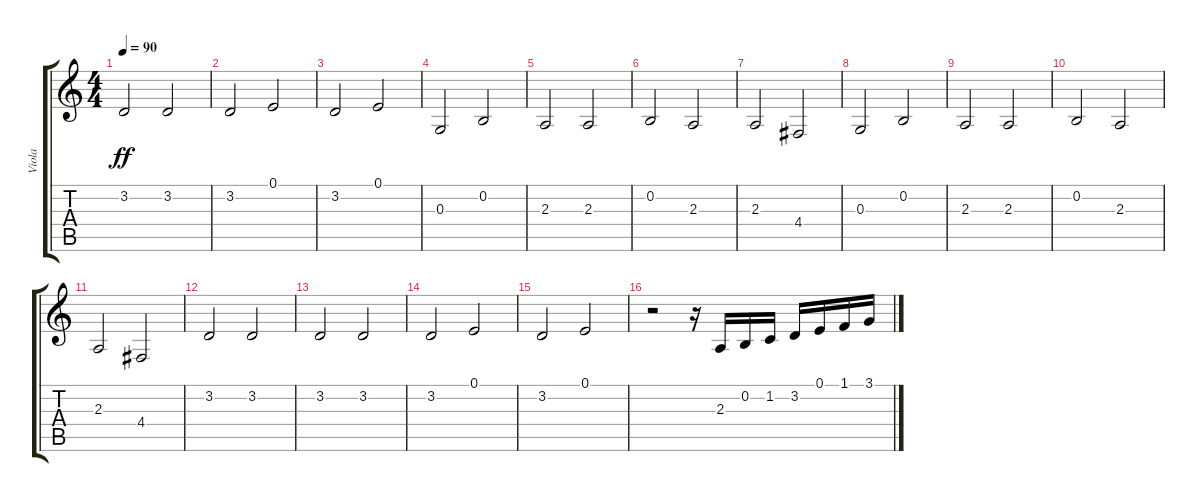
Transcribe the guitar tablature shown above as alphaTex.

\track ("Viola" "Viola") {instrument viola}
\staff {score tabs}
\tuning (E4 B3 G3 D3 A2 E2) {hide}
\ts (4 4)
\tempo 90
\clef g2
\ks c
3.2.2{dy ff} 3.2.2 |
3.2.2 0.1.2 |
3.2.2 0.1.2 |
0.3.2 0.2.2 |
2.3.2 2.3.2 |
0.2.2 2.3.2 |
2.3.2 4.4.2 |
0.3.2 0.2.2 |
2.3.2 2.3.2 |
0.2.2 2.3.2 |
2.3.2 4.4.2 |
3.2.2 3.2.2 |
3.2.2 3.2.2 |
3.2.2 0.1.2 |
3.2.2 0.1.2 |
r.2 r.16 2.3.16 0.2.16 1.2.16 3.2.16 0.1.16 1.1.16 3.1.16
